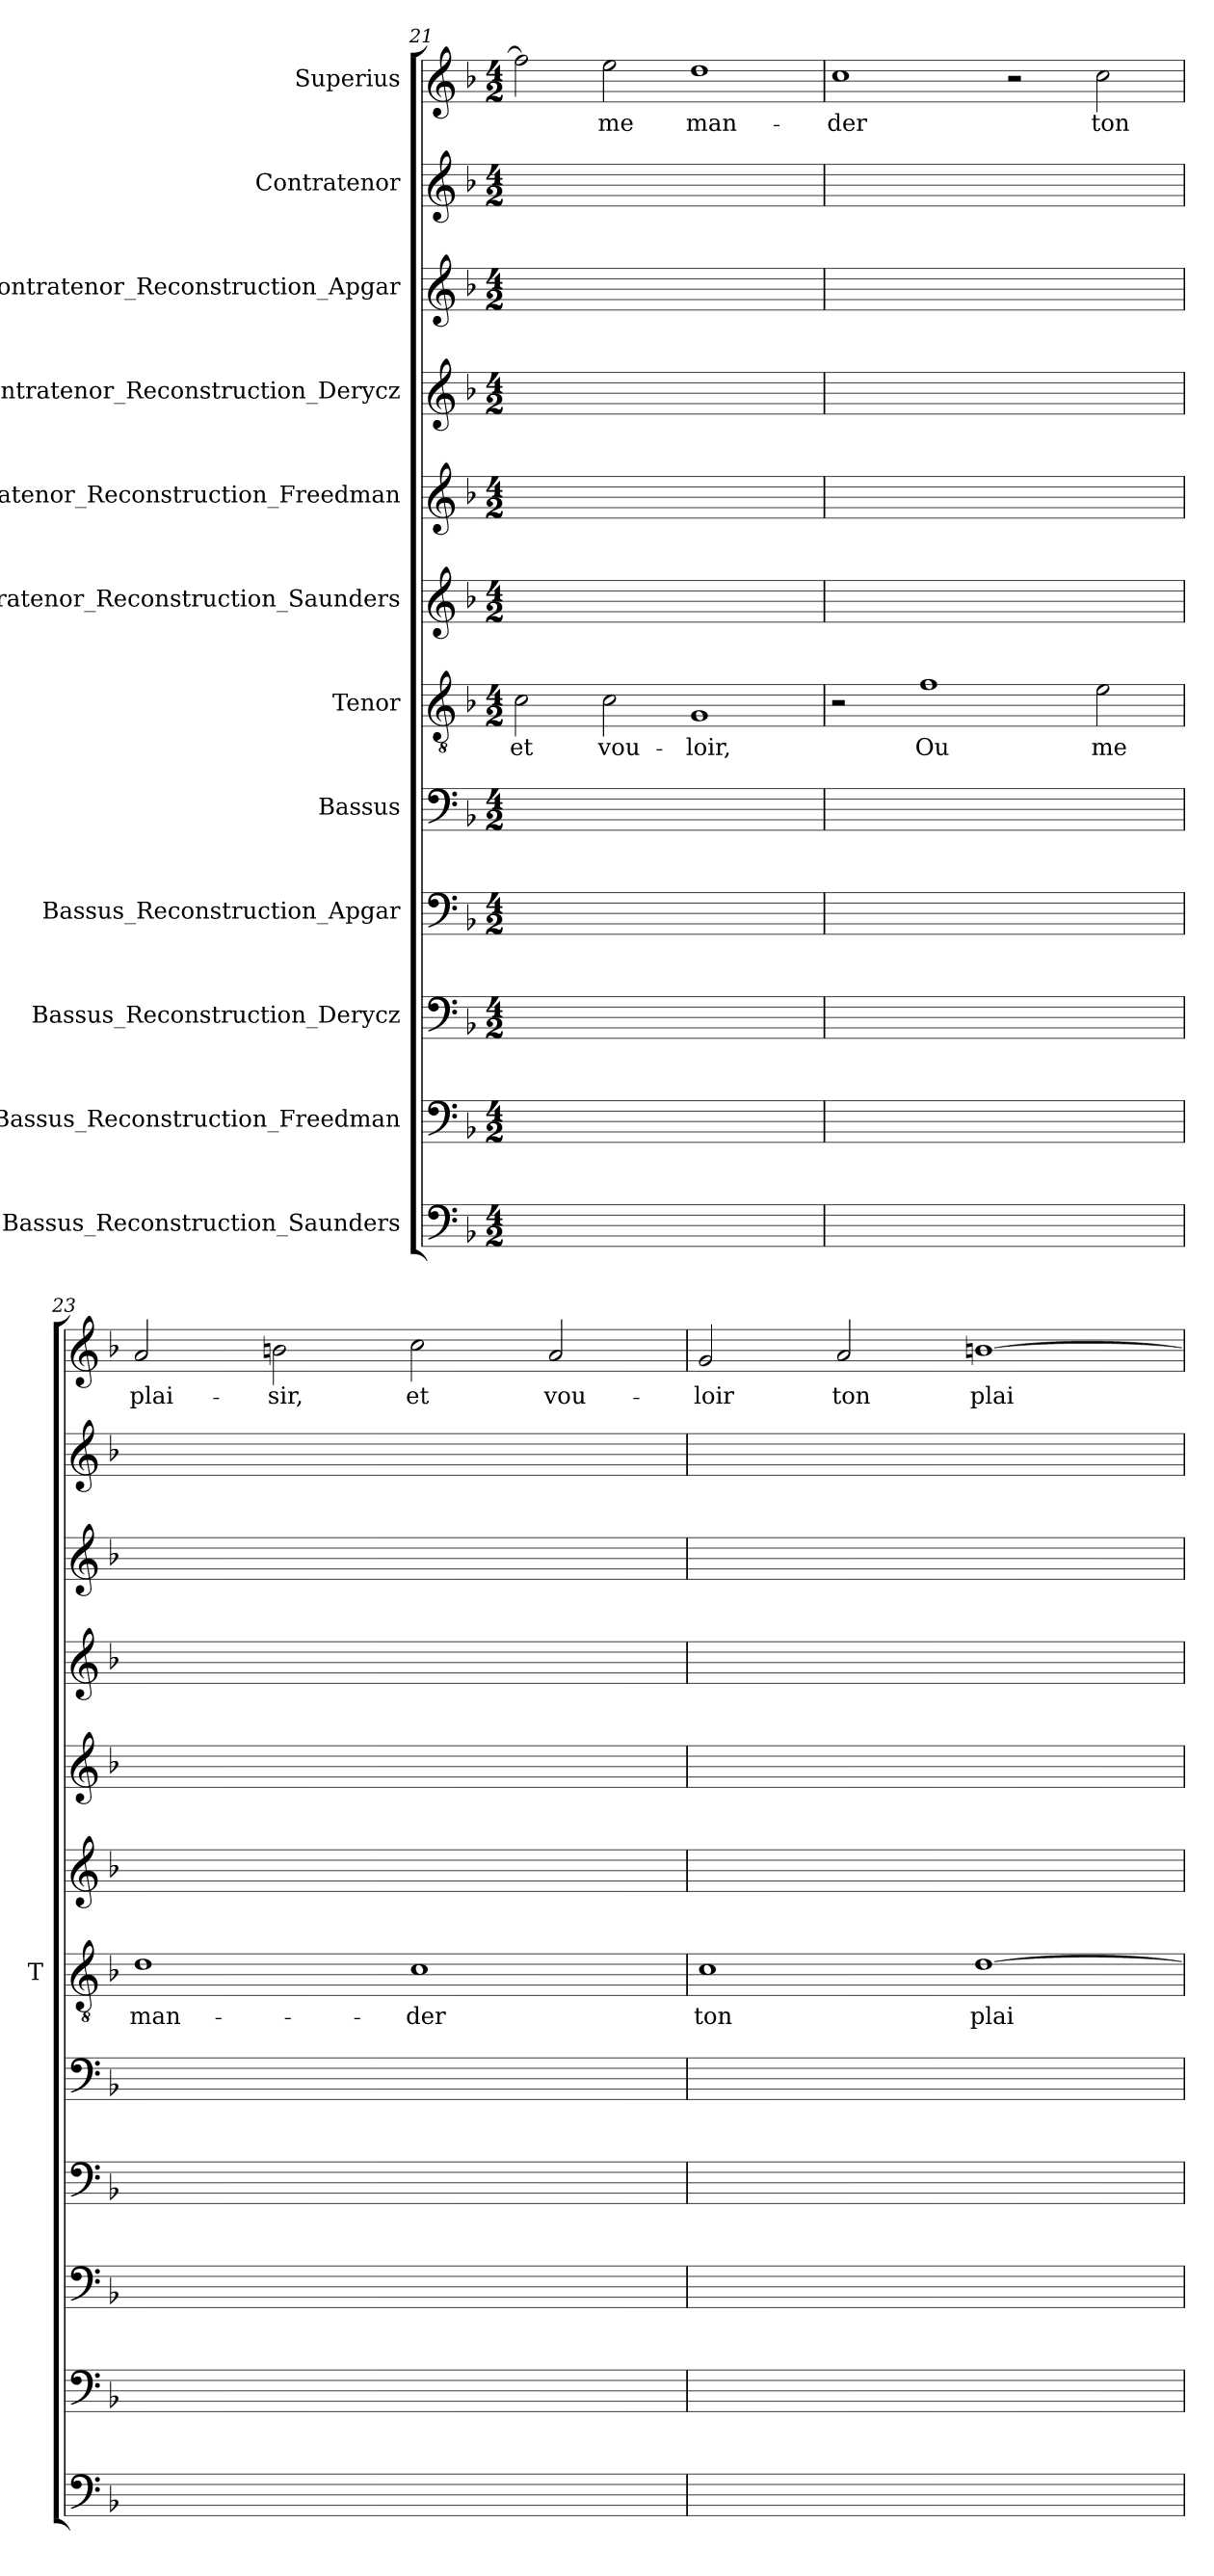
**kern	**kern	**kern	**kern	**kern	**kern	**text	**kern	**kern	**kern	**kern	**kern	**kern	**text
*part12	*part11	*part10	*part9	*part8	*part7	*part7	*part6	*part5	*part4	*part3	*part2	*part1	*part1
*staff12	*staff11	*staff10	*staff9	*staff8	*staff7	*staff7	*staff6	*staff5	*staff4	*staff3	*staff2	*staff1	*staff1
*I"Bassus_Reconstruction_Saunders	*I"Bassus_Reconstruction_Freedman	*I"Bassus_Reconstruction_Derycz	*I"Bassus_Reconstruction_Apgar	*I"Bassus	*I"Tenor	*	*I"Contratenor_Reconstruction_Saunders	*I"Contratenor_Reconstruction_Freedman	*I"Contratenor_Reconstruction_Derycz	*I"Contratenor_Reconstruction_Apgar	*I"Contratenor	*I"Superius	*
*	*	*	*	*	*I'T	*	*	*	*	*	*	*	*
*clefF4	*clefF4	*clefF4	*clefF4	*clefF4	*clefGv2	*	*clefG2	*clefG2	*clefG2	*clefG2	*clefG2	*clefG2	*
*k[b-]	*k[b-]	*k[b-]	*k[b-]	*k[b-]	*k[b-]	*	*k[b-]	*k[b-]	*k[b-]	*k[b-]	*k[b-]	*k[b-]	*
*M4/2	*M4/2	*M4/2	*M4/2	*M4/2	*M4/2	*	*M4/2	*M4/2	*M4/2	*M4/2	*M4/2	*M4/2	*
=21	=21	=21	=21	=21	=21	=21	=21	=21	=21	=21	=21	=21	=21
0ryy	0ryy	0ryy	0ryy	0ryy	2c	-et	0ryy	0ryy	0ryy	0ryy	0ryy	2ff]	.
.	.	.	.	.	2c	vou-	.	.	.	.	.	2ee	-me
.	.	.	.	.	1G	-loir,	.	.	.	.	.	1dd	man-
=22	=22	=22	=22	=22	=22	=22	=22	=22	=22	=22	=22	=22	=22
0ryy	0ryy	0ryy	0ryy	0ryy	2r	.	0ryy	0ryy	0ryy	0ryy	0ryy	1cc	-der
.	.	.	.	.	1f	-Ou	.	.	.	.	.	.	.
.	.	.	.	.	.	.	.	.	.	.	.	2r	.
.	.	.	.	.	2e	-me	.	.	.	.	.	2cc	-ton
=23	=23	=23	=23	=23	=23	=23	=23	=23	=23	=23	=23	=23	=23
0ryy	0ryy	0ryy	0ryy	0ryy	1d	man-	0ryy	0ryy	0ryy	0ryy	0ryy	2a	plai-
.	.	.	.	.	.	.	.	.	.	.	.	2bn	-sir,
.	.	.	.	.	1c	-der	.	.	.	.	.	2cc	-et
.	.	.	.	.	.	.	.	.	.	.	.	2a	vou-
=24	=24	=24	=24	=24	=24	=24	=24	=24	=24	=24	=24	=24	=24
0ryy	0ryy	0ryy	0ryy	0ryy	1c	-ton	0ryy	0ryy	0ryy	0ryy	0ryy	2g	-loir
.	.	.	.	.	.	.	.	.	.	.	.	2a	-ton
.	.	.	.	.	[1d	plai-	.	.	.	.	.	[1bn	plai-
=	=	=	=	=	=	=	=	=	=	=	=	=	=
*-	*-	*-	*-	*-	*-	*-	*-	*-	*-	*-	*-	*-	*-
